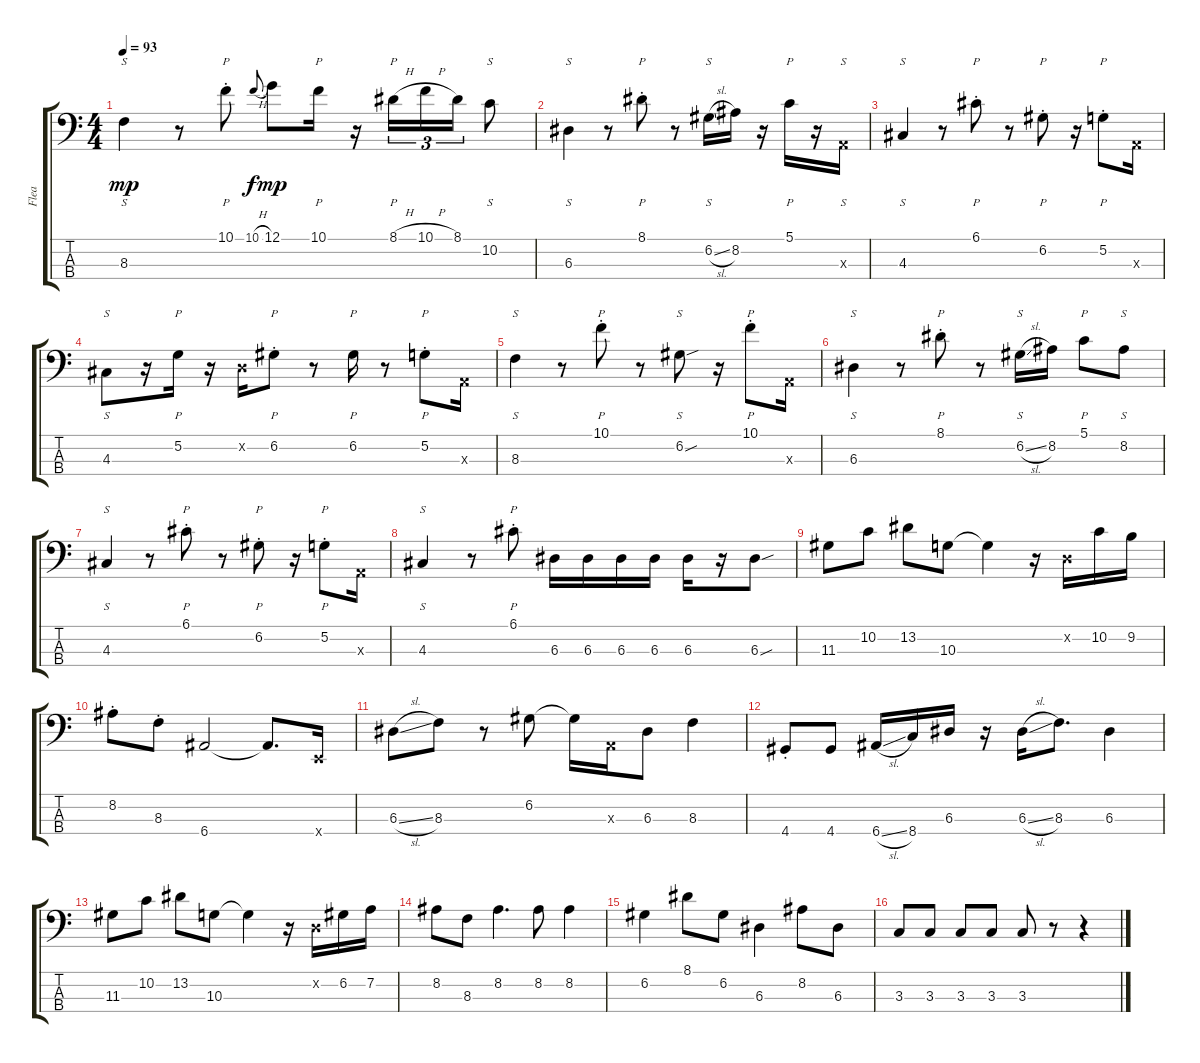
\track ("Flea" "Flea") {instrument slapbass1}
\staff {score tabs}
\tuning (G2 D2 A1 E1) {hide}
\ts (4 4)
\tempo 93
\clef f4
\ks c
8.3.4{s dy mp} r.8 10.1{st}.8{p} 10.1{h}.8{gr onbeat dy f} 12.1.8{dy mp} 10.1.16{p} r.16 8.1{h}.16{p tu (3 2)} 10.1{h}.16{tu (3 2)} 8.1.16{tu (3 2)} 10.2.8{s} |
6.3.4{s} r.8 8.1{st}.8{p} r.8 6.2{sl}.16{s} 8.2.16 r.16 5.1.16{p} r.16 0.3{x}.16{s} |
4.3.4{s} r.8 6.1{st}.8{p} r.8 6.2{st}.8{p} r.16 5.2{st}.8{p} 0.3{x}.16 |
4.3.8{s} r.16 5.2.16{p} r.16 0.2{x}.16 6.2{st}.8{p} r.8 6.2.16{p} r.8 5.2{st}.8{p} 0.3{x}.16 |
8.3.4{s} r.8 10.1{st}.8{p} r.8 6.2{sou}.8{s} r.16 10.1{st}.8{p} 0.3{x}.16 |
6.3.4{s} r.8 8.1{st}.8{p} r.8 6.2{sl}.16{s} 8.2.16 5.1.8{p} 8.2.8{s} |
4.3.4{s} r.8 6.1{st}.8{p} r.8 6.2{st}.8{p} r.16 5.2{st}.8{p} 0.3{x}.16 |
4.3.4{s} r.8 6.1{st}.8{p} 6.3.16 6.3.16 6.3.16 6.3.16 6.3.16 r.16 6.3{sou}.8 |
11.3.8 10.2.8 13.2.8 10.3.8 10.3{t}.4 r.16 0.2{x}.16 10.2.16 9.2.16 |
8.2{st}.8 8.3{st}.8 6.4.2 6.4{t}.8{d} 0.4{x}.16 |
6.3{sl}.8 8.3.8 r.8 6.2.8 6.2{t}.16 0.3{x}.16 6.3.8 8.3.4 |
4.4{st}.8 4.4.8 6.4{sl}.16 8.4.16 6.3.16 r.16 6.3{sl}.16 8.3.8{d} 6.3.4 |
11.3.8 10.2.8 13.2.8 10.3.8 10.3{t}.4 r.16 0.2{x}.16 6.2.16 7.2.16 |
8.2.8 8.3.8 8.2.4{d} 8.2.8 8.2.4 |
6.2.4 8.1.8 6.2.8 6.3.4 8.2.8 6.3.8 |
3.3.8 3.3.8 3.3.8 3.3.8 3.3.8 r.8 r.4
